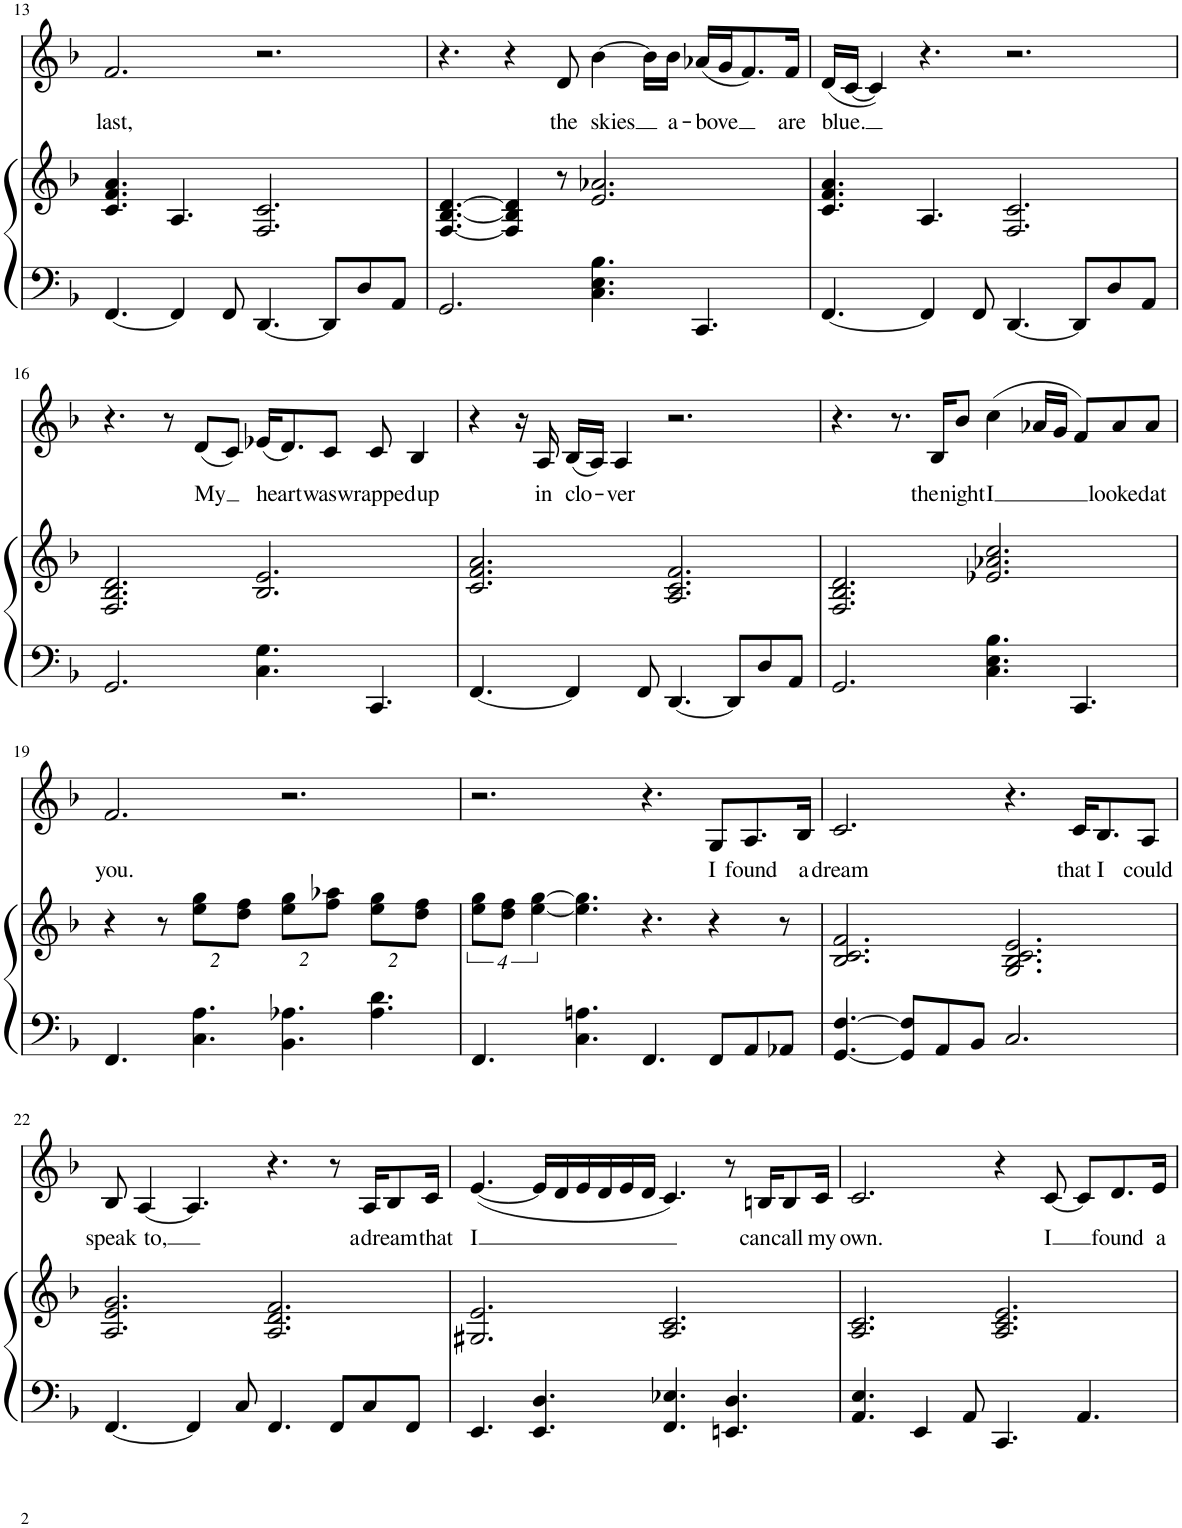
**kern	**kern	**kern	**text
*part2	*part2	*part1	*part1
*staff3	*staff2	*staff1	*staff1
*I"Piano	*	*I"Voice	*
*I'Pno	*	*	*
!!LO:PB:g=z
*clefF4	*clefG2	*clefG2	*
*k[b-]	*k[b-]	*k[b-]	*
*M12/8	*M12/8	*M12/8	*
=13	=13	=13	=13
!	!	!	!LO:LY:b
[4.FF/	4.c/ 4.f/ 4.a/	2.f/	last,
4FF/]	4.A/	.	.
8FF/	.	.	.
[4.DD/	2.F/ 2.c/	2.r	.
8DD/L]	.	.	.
8D/	.	.	.
8AA/J	.	.	.
=14	=14	=14	=14
2.GG/	[4.F/ [4.B-/ [4.d/	4.r	.
.	4F/] 4B-/] 4d/]	4r	.
!	!	!	!LO:LY:b
.	8r	8d/	the
!	!	!	!LO:LY:b
4.C\ 4.E\ 4.B-\	2.e/ 2.a-X/	[4b-\	skies
.	.	16b-\LL]	.
!	!	!	!LO:LY:b
.	.	16b-\JJ	a-
!	!	!	!LO:LY:b
4.CC/	.	(16a-X/LL	-bove
.	.	16g/J	.
.	.	8.f/)	.
!	!	!	!LO:LY:b
.	.	16f/Jk	are
=15	=15	=15	=15
!	!	!	!LO:LY:b
[4.FF/	4.c/ 4.f/ 4.a/	(16d/LL	blue.
.	.	[16c/JJ	.
.	.	4c/])	.
4FF/]	4.A/	4.r	.
8FF/	.	.	.
[4.DD/	2.F/ 2.c/	2.r	.
8DD/L]	.	.	.
8D/	.	.	.
8AA/J	.	.	.
!!LO:LB:g=z
=16	=16	=16	=16
2.GG/	2.F/ 2.B-/ 2.d/	4.r	.
.	.	8r	.
!	!	!	!LO:LY:b
.	.	(8d/L	My
.	.	8c/J)	.
!	!	!	!LO:LY:b
4.C\ 4.G\	2.B-/ 2.e/	(16e-X/KL	heart
.	.	8.d/)	.
!	!	!	!LO:LY:b
.	.	8c/J	was
!	!	!	!LO:LY:b
4.CC/	.	8c/	wrapped
!	!	!	!LO:LY:b
.	.	4B-/	up
=17	=17	=17	=17
[4.FF/	2.c/ 2.f/ 2.a/	4r	.
.	.	16r	.
!	!	!	!LO:LY:b
.	.	16A/	in
!	!	!	!LO:LY:b
4FF/]	.	(16B-/LL	clo-
.	.	16A/JJ)	.
!	!	!	!LO:LY:b
.	.	4A/	-ver
8FF/	.	.	.
[4.DD/	2.A/ 2.c/ 2.f/	2.r	.
8DD/L]	.	.	.
8D/	.	.	.
8AA/J	.	.	.
=18	=18	=18	=18
2.GG/	2.F/ 2.B-/ 2.d/	4.r	.
.	.	8.r	.
!	!	!	!LO:LY:b
.	.	16B-/KL	the
!	!	!	!LO:LY:b
.	.	8b-/J	night
!	!	!	!LO:LY:b
4.C\ 4.E\ 4.B-\	2.e-X/ 2.a-X/ 2.cc/	(4cc\	I
.	.	16a-X/LL	.
.	.	16g/JJ	.
4.CC/	.	8f/L)	.
!	!	!	!LO:LY:b
.	.	8a-/	looked
!	!	!	!LO:LY:b
.	.	8a-/J	at
!!LO:LB:g=z
=19	=19	=19	=19
!	!	!	!LO:LY:b
4.FF/	4r	2.f/	you.
.	8r	.	.
*	*Xbrackettup	*	*
4.C\ 4.A\	16%3ee\ 16%3gg\L	.	.
.	16%3dd\ 16%3ff\J	.	.
4.BB-\ 4.A-X\	16%3ee\ 16%3gg\L	2.r	.
.	16%3ff\ 16%3aa-X\J	.	.
4.A-\ 4.d\	16%3ee\ 16%3gg\L	.	.
.	16%3dd\ 16%3ff\J	.	.
=20	=20	=20	=20
*	*brackettup	*	*
4.FF/	32%3ee\ 32%3gg\L	2.r	.
.	32%3dd\ 32%3ff\J	.	.
.	[16%3ee\ [16%3gg\	.	.
4.C\ 4.An\	4.ee\] 4.gg\]	.	.
4.FF/	4.r	4.r	.
!	!	!	!LO:LY:b
8FF/L	4r	8G/L	I
!	!	!	!LO:LY:b
8AA/	.	8.A/	found
8AA-X/J	8r	.	.
!	!	!	!LO:LY:b
.	.	16B-/Jk	a
=21	=21	=21	=21
!	!	!	!LO:LY:b
[4.GG/ [4.F/	2.B-/ 2.c/ 2.f/	2.c/	dream
8GG/] 8F/]L	.	.	.
8AA/	.	.	.
8BB-/J	.	.	.
2.C/	2.G/ 2.B-/ 2.c/ 2.e/	4.r	.
!	!	!	!LO:LY:b
.	.	16c/KL	that
!	!	!	!LO:LY:b
.	.	8.B-/	I
!	!	!	!LO:LY:b
.	.	8A/J	could
!!LO:LB:g=z
=22	=22	=22	=22
!	!	!	!LO:LY:b
[4.FF/	2.A/ 2.e/ 2.g/	8B-/	speak
!	!	!	!LO:LY:b
.	.	[4A/	to,
4FF/]	.	4.A/]	.
8C/	.	.	.
4.FF/	2.A/ 2.d/ 2.f/	4.r	.
8FF/L	.	8r	.
!	!	!	!LO:LY:b
8C/	.	16A/KL	a
!	!	!	!LO:LY:b
.	.	8B-/	dream
8FF/J	.	.	.
!	!	!	!LO:LY:b
.	.	16c/Jk	that
=23	=23	=23	=23
!	!	!	!LO:LY:b
4.EE/	2.G#X/ 2.e/	([4.e/	I
4.EE/ 4.D/	.	16e/LL]	.
.	.	16d/	.
.	.	16e/	.
.	.	16d/	.
.	.	16e/	.
.	.	16d/JJ	.
4.FF/ 4.E-X/	2.A/ 2.c/	4.c/)	.
4.EEn/ 4.D/	.	8r	.
!	!	!	!LO:LY:b
.	.	16Bn/KL	can
!	!	!	!LO:LY:b
.	.	8B/	call
!	!	!	!LO:LY:b
.	.	16c/Jk	my
=24	=24	=24	=24
!	!	!	!LO:LY:b
4.AA/ 4.E/	2.A/ 2.c/	2.c/	own.
4EE/	.	.	.
8AA/	.	.	.
4.CC/	2.A/ 2.c/ 2.e/	4r	.
!	!	!	!LO:LY:b
.	.	[8c/	I
4.AA/	.	8c/L]	.
!	!	!	!LO:LY:b
.	.	8.d/	found
!	!	!	!LO:LY:b
.	.	16e/Jk	a
=	=	=	=
*-	*-	*-	*-
